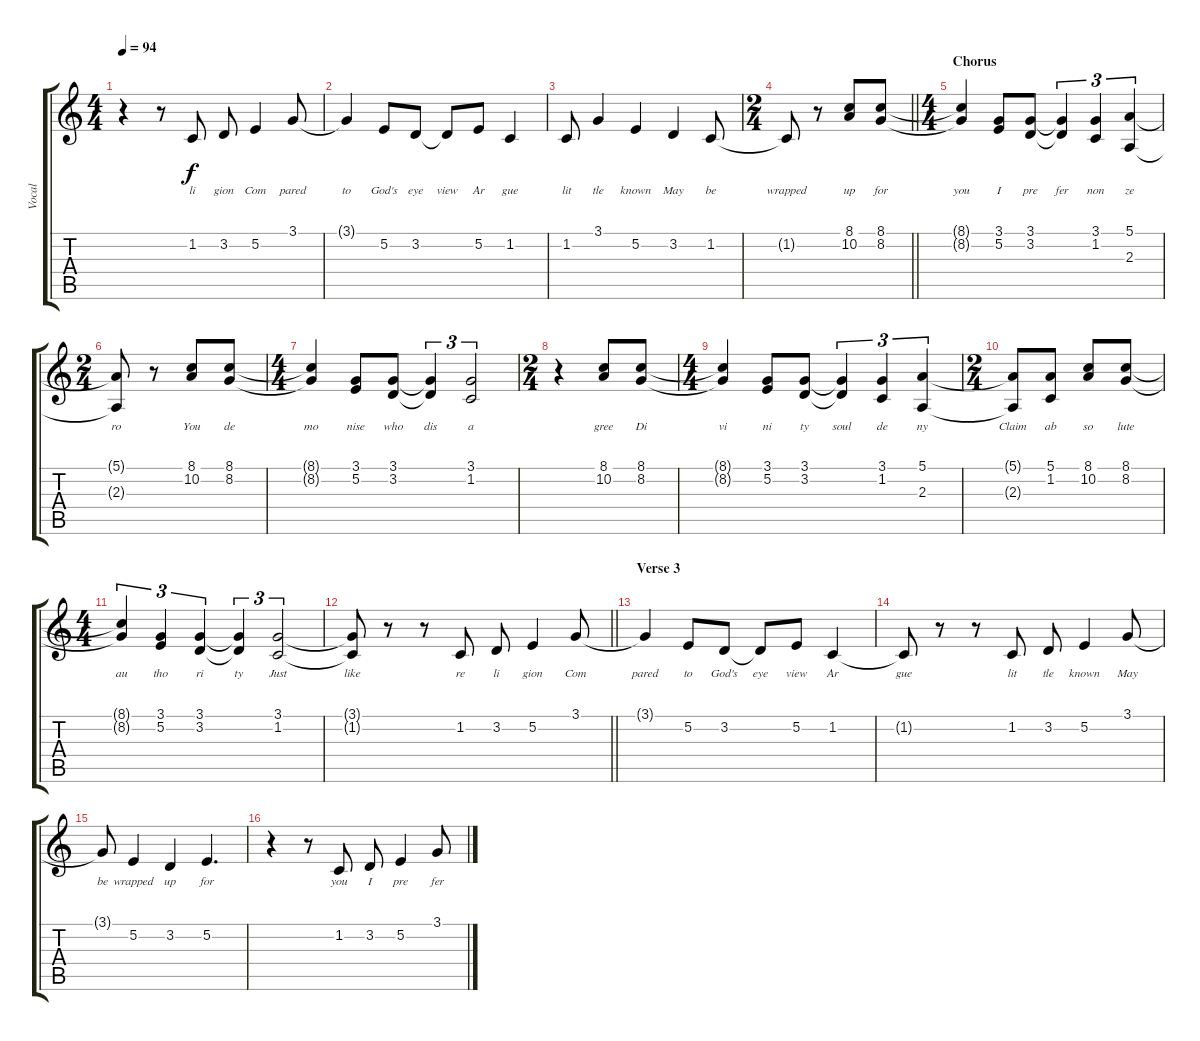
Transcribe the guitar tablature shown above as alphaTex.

\track ("Vocal" "Vocal") {instrument acousticgrandpiano}
\staff {score tabs}
\tuning (E4 B3 G3 D3 A2 E2) {hide}
\ts (4 4)
\tempo 94
\clef g2
\ks c
r.4{dy f} r.8 1.2.8{lyrics (0 "li") lyrics (1 "") lyrics (2 "") lyrics (3 "") lyrics (4 "")} 3.2.8{lyrics (0 "gion") lyrics (1 "") lyrics (2 "") lyrics (3 "") lyrics (4 "")} 5.2.4{lyrics (0 "Com") lyrics (1 "") lyrics (2 "") lyrics (3 "") lyrics (4 "")} 3.1.8{lyrics (0 "pared") lyrics (1 "") lyrics (2 "") lyrics (3 "") lyrics (4 "")} |
3.1{t}.4{lyrics (0 "to") lyrics (1 "") lyrics (2 "") lyrics (3 "") lyrics (4 "")} 5.2.8{lyrics (0 "God's") lyrics (1 "") lyrics (2 "") lyrics (3 "") lyrics (4 "")} 3.2.8{lyrics (0 "eye") lyrics (1 "") lyrics (2 "") lyrics (3 "") lyrics (4 "")} 3.2{t}.8{lyrics (0 "view") lyrics (1 "") lyrics (2 "") lyrics (3 "") lyrics (4 "")} 5.2.8{lyrics (0 "Ar") lyrics (1 "") lyrics (2 "") lyrics (3 "") lyrics (4 "")} 1.2.4{lyrics (0 "gue") lyrics (1 "") lyrics (2 "") lyrics (3 "") lyrics (4 "")} |
1.2.8{lyrics (0 "lit") lyrics (1 "") lyrics (2 "") lyrics (3 "") lyrics (4 "")} 3.1.4{lyrics (0 "tle") lyrics (1 "") lyrics (2 "") lyrics (3 "") lyrics (4 "")} 5.2.4{lyrics (0 "known") lyrics (1 "") lyrics (2 "") lyrics (3 "") lyrics (4 "")} 3.2.4{lyrics (0 "May") lyrics (1 "") lyrics (2 "") lyrics (3 "") lyrics (4 "")} 1.2.8{lyrics (0 "be") lyrics (1 "") lyrics (2 "") lyrics (3 "") lyrics (4 "")} |
\ts (2 4)
\barLineRight lightlight
1.2{t}.8{lyrics (0 "wrapped") lyrics (1 "") lyrics (2 "") lyrics (3 "") lyrics (4 "")} r.8 (8.1 10.2).8{lyrics (0 "up") lyrics (1 "") lyrics (2 "") lyrics (3 "") lyrics (4 "")} (8.1 8.2).8{lyrics (0 "for") lyrics (1 "") lyrics (2 "") lyrics (3 "") lyrics (4 "")} |
\ts (4 4)
\section ("" "Chorus")
(8.1{t} 8.2{t}).4{lyrics (0 "you") lyrics (1 "") lyrics (2 "") lyrics (3 "") lyrics (4 "")} (3.1 5.2).8{lyrics (0 "I") lyrics (1 "") lyrics (2 "") lyrics (3 "") lyrics (4 "")} (3.1 3.2).8{lyrics (0 "pre") lyrics (1 "") lyrics (2 "") lyrics (3 "") lyrics (4 "")} (3.1{t} 3.2{t}).4{tu (3 2) lyrics (0 "fer") lyrics (1 "") lyrics (2 "") lyrics (3 "") lyrics (4 "")} (3.1 1.2).4{tu (3 2) lyrics (0 "non") lyrics (1 "") lyrics (2 "") lyrics (3 "") lyrics (4 "")} (5.1 2.3).4{tu (3 2) lyrics (0 "ze") lyrics (1 "") lyrics (2 "") lyrics (3 "") lyrics (4 "")} |
\ts (2 4)
(5.1{t} 2.3{t}).8{lyrics (0 "ro") lyrics (1 "") lyrics (2 "") lyrics (3 "") lyrics (4 "")} r.8 (8.1 10.2).8{lyrics (0 "You") lyrics (1 "") lyrics (2 "") lyrics (3 "") lyrics (4 "")} (8.1 8.2).8{lyrics (0 "de") lyrics (1 "") lyrics (2 "") lyrics (3 "") lyrics (4 "")} |
\ts (4 4)
(8.1{t} 8.2{t}).4{lyrics (0 "mo") lyrics (1 "") lyrics (2 "") lyrics (3 "") lyrics (4 "")} (3.1 5.2).8{lyrics (0 "nise") lyrics (1 "") lyrics (2 "") lyrics (3 "") lyrics (4 "")} (3.1 3.2).8{lyrics (0 "who") lyrics (1 "") lyrics (2 "") lyrics (3 "") lyrics (4 "")} (3.1{t} 3.2{t}).4{tu (3 2) lyrics (0 "dis") lyrics (1 "") lyrics (2 "") lyrics (3 "") lyrics (4 "")} (3.1 1.2).2{tu (3 2) lyrics (0 "a") lyrics (1 "") lyrics (2 "") lyrics (3 "") lyrics (4 "")} |
\ts (2 4)
r.4 (8.1 10.2).8{lyrics (0 "gree") lyrics (1 "") lyrics (2 "") lyrics (3 "") lyrics (4 "")} (8.1 8.2).8{lyrics (0 "Di") lyrics (1 "") lyrics (2 "") lyrics (3 "") lyrics (4 "")} |
\ts (4 4)
(8.1{t} 8.2{t}).4{lyrics (0 "vi") lyrics (1 "") lyrics (2 "") lyrics (3 "") lyrics (4 "")} (3.1 5.2).8{lyrics (0 "ni") lyrics (1 "") lyrics (2 "") lyrics (3 "") lyrics (4 "")} (3.1 3.2).8{lyrics (0 "ty") lyrics (1 "") lyrics (2 "") lyrics (3 "") lyrics (4 "")} (3.1{t} 3.2{t}).4{tu (3 2) lyrics (0 "soul") lyrics (1 "") lyrics (2 "") lyrics (3 "") lyrics (4 "")} (3.1 1.2).4{tu (3 2) lyrics (0 "de") lyrics (1 "") lyrics (2 "") lyrics (3 "") lyrics (4 "")} (5.1 2.3).4{tu (3 2) lyrics (0 "ny") lyrics (1 "") lyrics (2 "") lyrics (3 "") lyrics (4 "")} |
\ts (2 4)
(5.1{t} 2.3{t}).8{lyrics (0 "Claim") lyrics (1 "") lyrics (2 "") lyrics (3 "") lyrics (4 "")} (5.1 1.2).8{lyrics (0 "ab") lyrics (1 "") lyrics (2 "") lyrics (3 "") lyrics (4 "")} (8.1 10.2).8{lyrics (0 "so") lyrics (1 "") lyrics (2 "") lyrics (3 "") lyrics (4 "")} (8.1 8.2).8{lyrics (0 "lute") lyrics (1 "") lyrics (2 "") lyrics (3 "") lyrics (4 "")} |
\ts (4 4)
(8.1{t} 8.2{t}).4{tu (3 2) lyrics (0 "au") lyrics (1 "") lyrics (2 "") lyrics (3 "") lyrics (4 "")} (3.1 5.2).4{tu (3 2) lyrics (0 "tho") lyrics (1 "") lyrics (2 "") lyrics (3 "") lyrics (4 "")} (3.1 3.2).4{tu (3 2) lyrics (0 "ri") lyrics (1 "") lyrics (2 "") lyrics (3 "") lyrics (4 "")} (3.1{t} 3.2{t}).4{tu (3 2) lyrics (0 "ty") lyrics (1 "") lyrics (2 "") lyrics (3 "") lyrics (4 "")} (3.1 1.2).2{tu (3 2) lyrics (0 "Just") lyrics (1 "") lyrics (2 "") lyrics (3 "") lyrics (4 "")} |
\barLineRight lightlight
(3.1{t} 1.2{t}).8{lyrics (0 "like") lyrics (1 "") lyrics (2 "") lyrics (3 "") lyrics (4 "")} r.8 r.8 1.2.8{lyrics (0 "re") lyrics (1 "") lyrics (2 "") lyrics (3 "") lyrics (4 "")} 3.2.8{lyrics (0 "li") lyrics (1 "") lyrics (2 "") lyrics (3 "") lyrics (4 "")} 5.2.4{lyrics (0 "gion") lyrics (1 "") lyrics (2 "") lyrics (3 "") lyrics (4 "")} 3.1.8{lyrics (0 "Com") lyrics (1 "") lyrics (2 "") lyrics (3 "") lyrics (4 "")} |
\section ("" "Verse 3")
3.1{t}.4{lyrics (0 "pared") lyrics (1 "") lyrics (2 "") lyrics (3 "") lyrics (4 "")} 5.2.8{lyrics (0 "to") lyrics (1 "") lyrics (2 "") lyrics (3 "") lyrics (4 "")} 3.2.8{lyrics (0 "God's") lyrics (1 "") lyrics (2 "") lyrics (3 "") lyrics (4 "")} 3.2{t}.8{lyrics (0 "eye") lyrics (1 "") lyrics (2 "") lyrics (3 "") lyrics (4 "")} 5.2.8{lyrics (0 "view") lyrics (1 "") lyrics (2 "") lyrics (3 "") lyrics (4 "")} 1.2.4{lyrics (0 "Ar") lyrics (1 "") lyrics (2 "") lyrics (3 "") lyrics (4 "")} |
1.2{t}.8{lyrics (0 "gue") lyrics (1 "") lyrics (2 "") lyrics (3 "") lyrics (4 "")} r.8 r.8 1.2.8{lyrics (0 "lit") lyrics (1 "") lyrics (2 "") lyrics (3 "") lyrics (4 "")} 3.2.8{lyrics (0 "tle") lyrics (1 "") lyrics (2 "") lyrics (3 "") lyrics (4 "")} 5.2.4{lyrics (0 "known") lyrics (1 "") lyrics (2 "") lyrics (3 "") lyrics (4 "")} 3.1.8{lyrics (0 "May") lyrics (1 "") lyrics (2 "") lyrics (3 "") lyrics (4 "")} |
3.1{t}.8{lyrics (0 "be") lyrics (1 "") lyrics (2 "") lyrics (3 "") lyrics (4 "")} 5.2.4{lyrics (0 "wrapped") lyrics (1 "") lyrics (2 "") lyrics (3 "") lyrics (4 "")} 3.2.4{lyrics (0 "up") lyrics (1 "") lyrics (2 "") lyrics (3 "") lyrics (4 "")} 5.2.4{d lyrics (0 "for") lyrics (1 "") lyrics (2 "") lyrics (3 "") lyrics (4 "")} |
r.4 r.8 1.2.8{lyrics (0 "you") lyrics (1 "") lyrics (2 "") lyrics (3 "") lyrics (4 "")} 3.2.8{lyrics (0 "I") lyrics (1 "") lyrics (2 "") lyrics (3 "") lyrics (4 "")} 5.2.4{lyrics (0 "pre") lyrics (1 "") lyrics (2 "") lyrics (3 "") lyrics (4 "")} 3.1.8{lyrics (0 "fer") lyrics (1 "") lyrics (2 "") lyrics (3 "") lyrics (4 "")}
